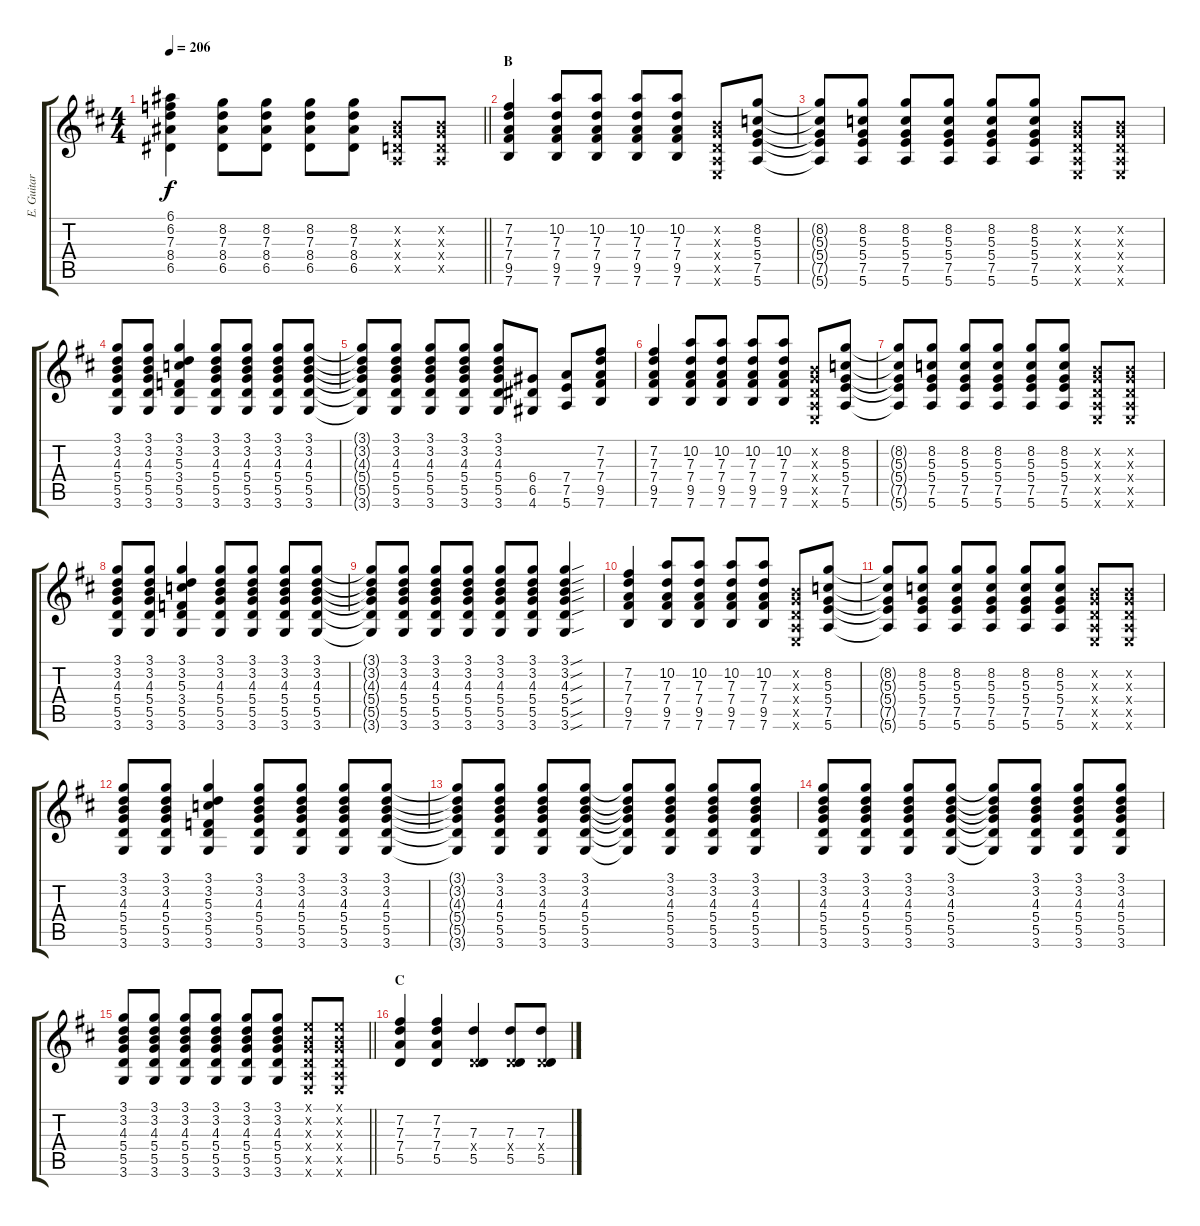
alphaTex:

\track ("E. Guitar I" "E. Guitar ") {instrument overdrivenguitar}
\staff {score tabs}
\tuning (E4 B3 G3 D3 A2 E2) {hide}
\ts (4 4)
\tempo 206
\clef g2
\barLineRight lightlight
\ks d
(6.1 6.2 7.3 8.4 6.5).4{dy f} (8.2 7.3 8.4 6.5).8 (8.2 7.3 8.4 6.5).8 (8.2 7.3 8.4 6.5).8 (8.2 7.3 8.4 6.5).8 (0.2{x} 0.3{x} 0.4{x} 0.5{x}).8 (0.2{x} 0.3{x} 0.4{x} 0.5{x}).8 |
\section ("" "B")
(7.2 7.3 7.4 9.5 7.6).4 (10.2 7.3 7.4 9.5 7.6).8 (10.2 7.3 7.4 9.5 7.6).8 (10.2 7.3 7.4 9.5 7.6).8 (10.2 7.3 7.4 9.5 7.6).8 (0.2{x} 0.3{x} 0.4{x} 0.5{x} 0.6{x}).8 (8.2 5.3 5.4 7.5 5.6).8 |
(8.2{t} 5.3{t} 5.4{t} 7.5{t} 5.6{t}).8 (8.2 5.3 5.4 7.5 5.6).8 (8.2 5.3 5.4 7.5 5.6).8 (8.2 5.3 5.4 7.5 5.6).8 (8.2 5.3 5.4 7.5 5.6).8 (8.2 5.3 5.4 7.5 5.6).8 (0.2{x} 0.3{x} 0.4{x} 0.5{x} 0.6{x}).8 (0.2{x} 0.3{x} 0.4{x} 0.5{x} 0.6{x}).8 |
(3.1 3.2 4.3 5.4 5.5 3.6).8 (3.1 3.2 4.3 5.4 5.5 3.6).8 (3.1 3.2 5.3 3.4 5.5 3.6).4 (3.1 3.2 4.3 5.4 5.5 3.6).8 (3.1 3.2 4.3 5.4 5.5 3.6).8 (3.1 3.2 4.3 5.4 5.5 3.6).8 (3.1 3.2 4.3 5.4 5.5 3.6).8 |
(3.1{t} 3.2{t} 4.3{t} 5.4{t} 5.5{t} 3.6{t}).8 (3.1 3.2 4.3 5.4 5.5 3.6).8 (3.1 3.2 4.3 5.4 5.5 3.6).8 (3.1 3.2 4.3 5.4 5.5 3.6).8 (3.1 3.2 4.3 5.4 5.5 3.6).8 (6.4 6.5 4.6).8 (7.4 7.5 5.6).8 (7.2 7.3 7.4 9.5 7.6).8 |
(7.2 7.3 7.4 9.5 7.6).4 (10.2 7.3 7.4 9.5 7.6).8 (10.2 7.3 7.4 9.5 7.6).8 (10.2 7.3 7.4 9.5 7.6).8 (10.2 7.3 7.4 9.5 7.6).8 (0.2{x} 0.3{x} 0.4{x} 0.5{x} 0.6{x}).8 (8.2 5.3 5.4 7.5 5.6).8 |
(8.2{t} 5.3{t} 5.4{t} 7.5{t} 5.6{t}).8 (8.2 5.3 5.4 7.5 5.6).8 (8.2 5.3 5.4 7.5 5.6).8 (8.2 5.3 5.4 7.5 5.6).8 (8.2 5.3 5.4 7.5 5.6).8 (8.2 5.3 5.4 7.5 5.6).8 (0.2{x} 0.3{x} 0.4{x} 0.5{x} 0.6{x}).8 (0.2{x} 0.3{x} 0.4{x} 0.5{x} 0.6{x}).8 |
(3.1 3.2 4.3 5.4 5.5 3.6).8 (3.1 3.2 4.3 5.4 5.5 3.6).8 (3.1 3.2 5.3 3.4 5.5 3.6).4 (3.1 3.2 4.3 5.4 5.5 3.6).8 (3.1 3.2 4.3 5.4 5.5 3.6).8 (3.1 3.2 4.3 5.4 5.5 3.6).8 (3.1 3.2 4.3 5.4 5.5 3.6).8 |
(3.1{t} 3.2{t} 4.3{t} 5.4{t} 5.5{t} 3.6{t}).8 (3.1 3.2 4.3 5.4 5.5 3.6).8 (3.1 3.2 4.3 5.4 5.5 3.6).8 (3.1 3.2 4.3 5.4 5.5 3.6).8 (3.1 3.2 4.3 5.4 5.5 3.6).8 (3.1 3.2 4.3 5.4 5.5 3.6).8 (3.1{sou} 3.2{sou} 4.3{sou} 5.4{sou} 5.5{sou} 3.6{sou}).4 |
(7.2 7.3 7.4 9.5 7.6).4 (10.2 7.3 7.4 9.5 7.6).8 (10.2 7.3 7.4 9.5 7.6).8 (10.2 7.3 7.4 9.5 7.6).8 (10.2 7.3 7.4 9.5 7.6).8 (0.2{x} 0.3{x} 0.4{x} 0.5{x} 0.6{x}).8 (8.2 5.3 5.4 7.5 5.6).8 |
(8.2{t} 5.3{t} 5.4{t} 7.5{t} 5.6{t}).8 (8.2 5.3 5.4 7.5 5.6).8 (8.2 5.3 5.4 7.5 5.6).8 (8.2 5.3 5.4 7.5 5.6).8 (8.2 5.3 5.4 7.5 5.6).8 (8.2 5.3 5.4 7.5 5.6).8 (0.2{x} 0.3{x} 0.4{x} 0.5{x} 0.6{x}).8 (0.2{x} 0.3{x} 0.4{x} 0.5{x} 0.6{x}).8 |
(3.1 3.2 4.3 5.4 5.5 3.6).8 (3.1 3.2 4.3 5.4 5.5 3.6).8 (3.1 3.2 5.3 3.4 5.5 3.6).4 (3.1 3.2 4.3 5.4 5.5 3.6).8 (3.1 3.2 4.3 5.4 5.5 3.6).8 (3.1 3.2 4.3 5.4 5.5 3.6).8 (3.1 3.2 4.3 5.4 5.5 3.6).8 |
(3.1{t} 3.2{t} 4.3{t} 5.4{t} 5.5{t} 3.6{t}).8 (3.1 3.2 4.3 5.4 5.5 3.6).8 (3.1 3.2 4.3 5.4 5.5 3.6).8 (3.1 3.2 4.3 5.4 5.5 3.6).8 (3.1{t} 3.2{t} 4.3{t} 5.4{t} 5.5{t} 3.6{t}).8 (3.1 3.2 4.3 5.4 5.5 3.6).8 (3.1 3.2 4.3 5.4 5.5 3.6).8 (3.1 3.2 4.3 5.4 5.5 3.6).8 |
(3.1 3.2 4.3 5.4 5.5 3.6).8 (3.1 3.2 4.3 5.4 5.5 3.6).8 (3.1 3.2 4.3 5.4 5.5 3.6).8 (3.1 3.2 4.3 5.4 5.5 3.6).8 (3.1{t} 3.2{t} 4.3{t} 5.4{t} 5.5{t} 3.6{t}).8 (3.1 3.2 4.3 5.4 5.5 3.6).8 (3.1 3.2 4.3 5.4 5.5 3.6).8 (3.1 3.2 4.3 5.4 5.5 3.6).8 |
\barLineRight lightlight
(3.1 3.2 4.3 5.4 5.5 3.6).8 (3.1 3.2 4.3 5.4 5.5 3.6).8 (3.1 3.2 4.3 5.4 5.5 3.6).8 (3.1 3.2 4.3 5.4 5.5 3.6).8 (3.1 3.2 4.3 5.4 5.5 3.6).8 (3.1 3.2 4.3 5.4 5.5 3.6).8 (0.1{x} 0.2{x} 0.3{x} 0.4{x} 0.5{x} 0.6{x}).8 (0.1{x} 0.2{x} 0.3{x} 0.4{x} 0.5{x} 0.6{x}).8 |
\section ("" "C")
(7.2 7.3 7.4 5.5).4 (7.2 7.3 7.4 5.5).4 (7.3 0.4{x} 5.5).4 (7.3 0.4{x} 5.5).8 (7.3{sl} 0.4{x} 5.5{sl}).8
